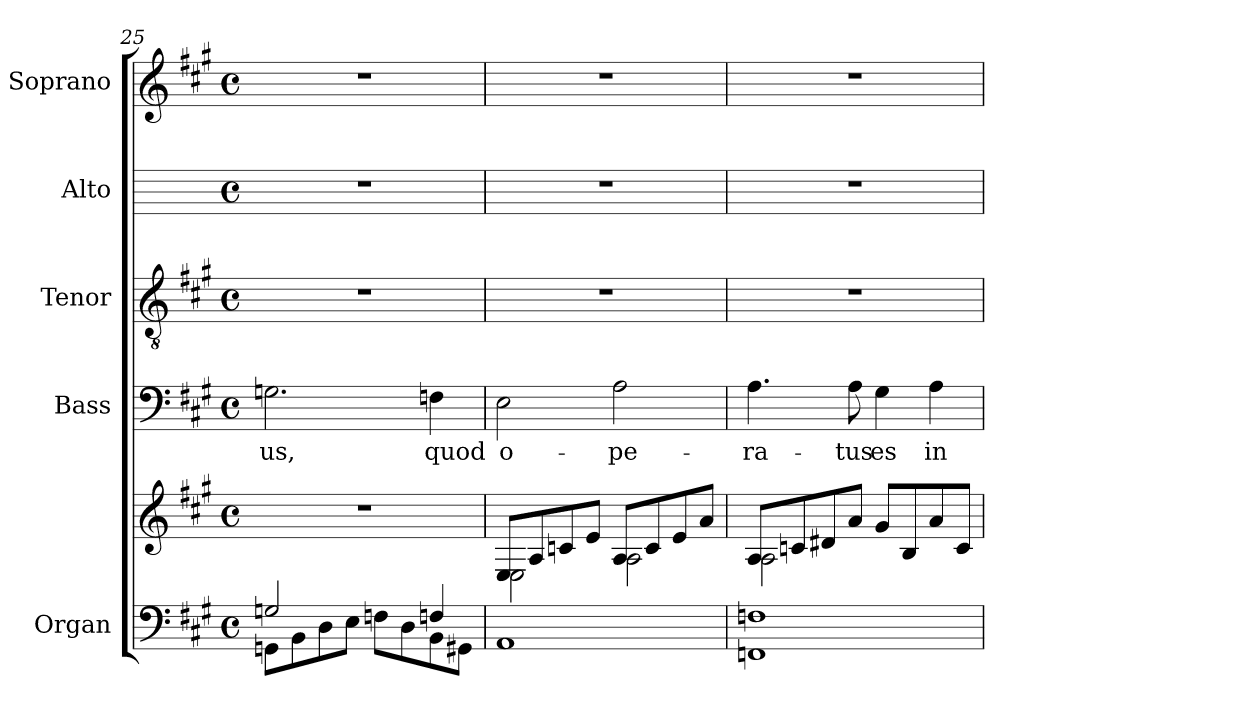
**kern	**kern	**kern	**text	**kern	**kern	**kern
*part5	*part5	*part4	*part4	*part3	*part2	*part1
*staff6	*staff5	*staff4	*staff4	*staff3	*staff2	*staff1
*I"Organ	*	*I"Bass	*	*I"Tenor	*I"Alto	*I"Soprano
*	*	*I'B	*	*I'T	*I'A	*I'S
*clefF4	*clefG2	*clefF4	*	*clefGv2	*	*clefG2
*k[f#c#g#]	*k[f#c#g#]	*k[f#c#g#]	*	*k[f#c#g#]	*	*k[f#c#g#]
*A:	*A:	*A:	*	*A:	*	*A:
*M4/4	*M4/4	*M4/4	*	*M4/4	*M4/4	*M4/4
*met(c)	*met(c)	*met(c)	*	*met(c)	*met(c)	*met(c)
=25	=25	=25	=25	=25	=25	=25
*^	*	*	*	*	*	*
!	!	!	!	!LO:LY:b	!	!	!
2Gn/	8GGn\L	1r	2.Gn	us,	1r	1r	1r
.	8BB\	.	.	.	.	.	.
.	8D\	.	.	.	.	.	.
.	8E\J	.	.	.	.	.	.
4ryy	8Fn\L	.	.	.	.	.	.
.	8D\	.	.	.	.	.	.
!	!	!	!	!LO:LY:b	!	!	!
4Fn/	8BB\	.	4Fn	quod	.	.	.
.	8GG#X\J	.	.	.	.	.	.
=26	=26	=26	=26	=26	=26	=26	=26
*	*	*^	*	*	*	*	*
!	!	!	!	!	!LO:LY:b	!	!	!
*v	*v	*	*	*	*	*	*	*
1AA	8EL	2E\	2E	o-	1r	1r	1r
.	8A	.	.	.	.	.	.
.	8cn	.	.	.	.	.	.
.	8eJ	.	.	.	.	.	.
!	!	!	!	!LO:LY:b	!	!	!
.	8AL	2A\	2A	-pe-	.	.	.
.	8c	.	.	.	.	.	.
.	8e	.	.	.	.	.	.
.	8aJ	.	.	.	.	.	.
=27	=27	=27	=27	=27	=27	=27	=27
!	!	!	!	!LO:LY:b	!	!	!
1FFn 1Fn	8AL	2A\	4.A	-ra-	1r	1r	1r
.	8cn	.	.	.	.	.	.
.	8d#X	.	.	.	.	.	.
!	!	!	!	!LO:LY:b	!	!	!
.	8aJ	.	8A	-tus	.	.	.
!	!	!	!	!LO:LY:b	!	!	!
.	8g#L	2ryy	4G#	es	.	.	.
.	8B	.	.	.	.	.	.
!	!	!	!	!LO:LY:b	!	!	!
.	8a	.	4A	in	.	.	.
.	8cJ	.	.	.	.	.	.
*	*v	*v	*	*	*	*	*
=	=	=	=	=	=	=
*-	*-	*-	*-	*-	*-	*-
